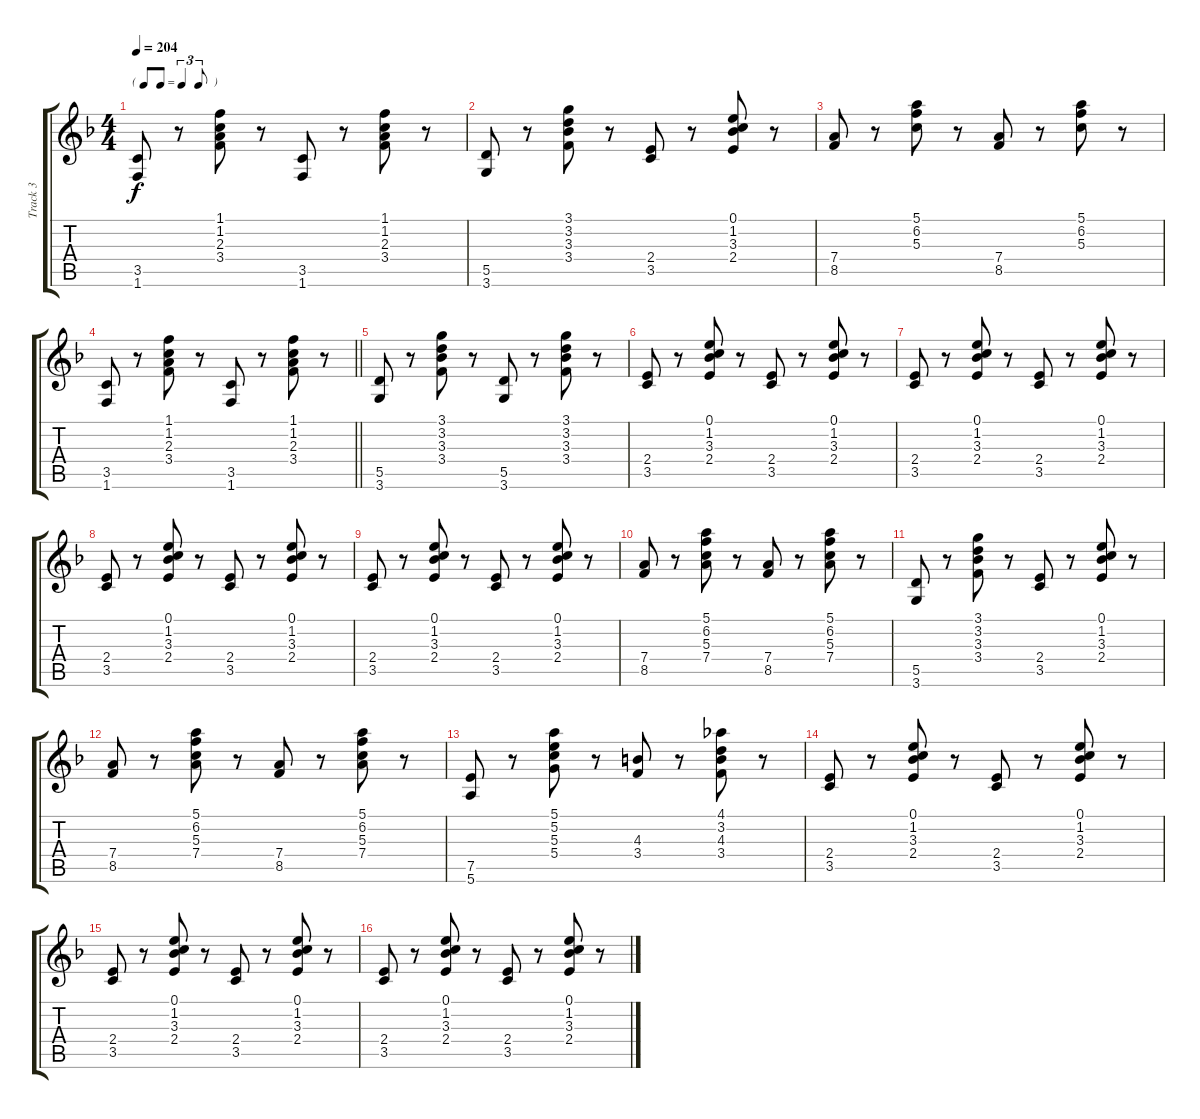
\track ("Track 3" "Track 3") {instrument acousticguitarsteel}
\staff {score tabs}
\tuning (E4 B3 G3 D3 A2 E2) {hide}
\ts (4 4)
\tf triplet8th
\tempo 204
\clef g2
\ks f
(3.5 1.6).8{dy f} r.8 (1.1 1.2 2.3 3.4).8 r.8 (3.5 1.6).8 r.8 (1.1 1.2 2.3 3.4).8 r.8 |
(5.5 3.6).8 r.8 (3.1 3.2 3.3 3.4).8 r.8 (2.4 3.5).8 r.8 (0.1 1.2 3.3 2.4).8 r.8 |
(7.4 8.5).8 r.8 (5.1 6.2 5.3).8 r.8 (7.4 8.5).8 r.8 (5.1 6.2 5.3).8 r.8 |
\barLineRight lightlight
(3.5 1.6).8 r.8 (1.1 1.2 2.3 3.4).8 r.8 (3.5 1.6).8 r.8 (1.1 1.2 2.3 3.4).8 r.8 |
(5.5 3.6).8 r.8 (3.1 3.2 3.3 3.4).8 r.8 (5.5 3.6).8 r.8 (3.1 3.2 3.3 3.4).8 r.8 |
(2.4 3.5).8 r.8 (0.1 1.2 3.3 2.4).8 r.8 (2.4 3.5).8 r.8 (0.1 1.2 3.3 2.4).8 r.8 |
(2.4 3.5).8 r.8 (0.1 1.2 3.3 2.4).8 r.8 (2.4 3.5).8 r.8 (0.1 1.2 3.3 2.4).8 r.8 |
(2.4 3.5).8 r.8 (0.1 1.2 3.3 2.4).8 r.8 (2.4 3.5).8 r.8 (0.1 1.2 3.3 2.4).8 r.8 |
(2.4 3.5).8 r.8 (0.1 1.2 3.3 2.4).8 r.8 (2.4 3.5).8 r.8 (0.1 1.2 3.3 2.4).8 r.8 |
(7.4 8.5).8 r.8 (5.1 6.2 5.3 7.4).8 r.8 (7.4 8.5).8 r.8 (5.1 6.2 5.3 7.4).8 r.8 |
(5.5 3.6).8 r.8 (3.1 3.2 3.3 3.4).8 r.8 (2.4 3.5).8 r.8 (0.1 1.2 3.3 2.4).8 r.8 |
(7.4 8.5).8 r.8 (5.1 6.2 5.3 7.4).8 r.8 (7.4 8.5).8 r.8 (5.1 6.2 5.3 7.4).8 r.8 |
(7.5 5.6).8 r.8 (5.1 5.2 5.3 5.4).8 r.8 (4.3 3.4).8 r.8 (4.1 3.2 4.3 3.4).8 r.8 |
(2.4 3.5).8 r.8 (0.1 1.2 3.3 2.4).8 r.8 (2.4 3.5).8 r.8 (0.1 1.2 3.3 2.4).8 r.8 |
(2.4 3.5).8 r.8 (0.1 1.2 3.3 2.4).8 r.8 (2.4 3.5).8 r.8 (0.1 1.2 3.3 2.4).8 r.8 |
(2.4 3.5).8 r.8 (0.1 1.2 3.3 2.4).8 r.8 (2.4 3.5).8 r.8 (0.1 1.2 3.3 2.4).8 r.8
